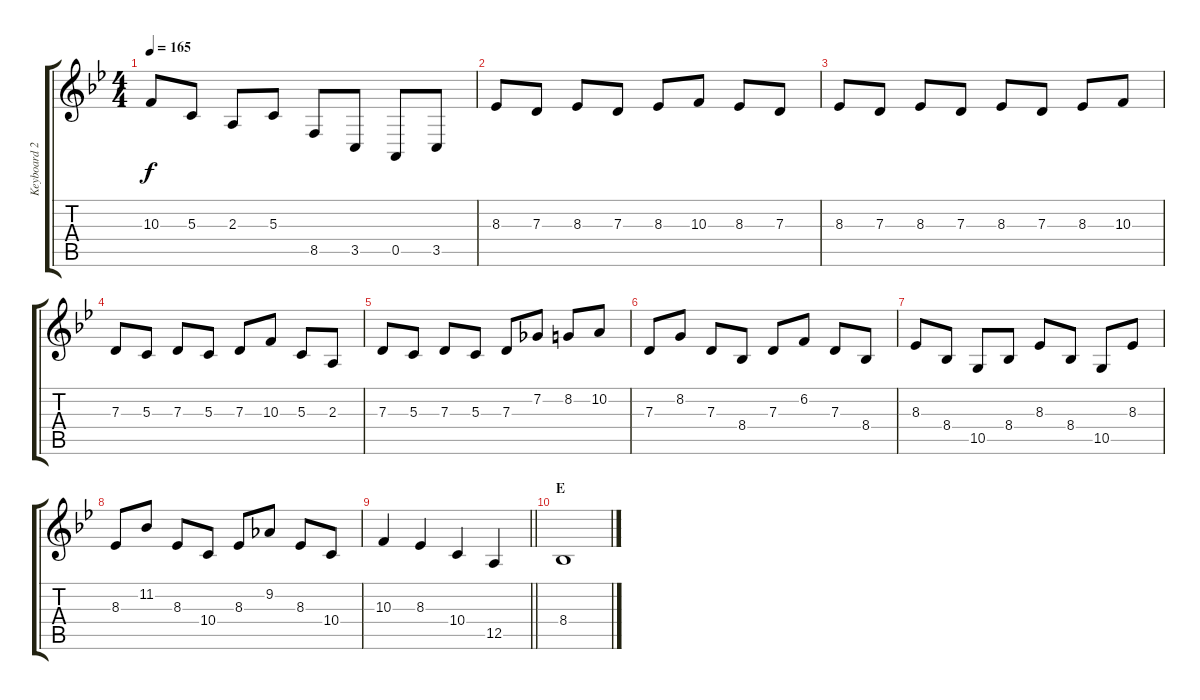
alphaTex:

\track ("Keyboard 2" "Keyboard 2") {instrument electricgrandpiano}
\staff {score tabs}
\tuning (E4 B3 G3 D3 A2 C2) {hide}
\ts (4 4)
\tempo 165
\clef g2
\ks bb
10.3.8{dy f} 5.3.8 2.3.8 5.3.8 8.5.8 3.5.8 0.5.8 3.5.8 |
8.3.8 7.3.8 8.3.8 7.3.8 8.3.8 10.3.8 8.3.8 7.3.8 |
8.3.8 7.3.8 8.3.8 7.3.8 8.3.8 7.3.8 8.3.8 10.3.8 |
7.3.8 5.3.8 7.3.8 5.3.8 7.3.8 10.3.8 5.3.8 2.3.8 |
7.3.8 5.3.8 7.3.8 5.3.8 7.3.8 7.2.8 8.2.8 10.2.8 |
7.3.8 8.2.8 7.3.8 8.4.8 7.3.8 6.2.8 7.3.8 8.4.8 |
8.3.8 8.4.8 10.5.8 8.4.8 8.3.8 8.4.8 10.5.8 8.3.8 |
8.3.8 11.2.8 8.3.8 10.4.8 8.3.8 9.2.8 8.3.8 10.4.8 |
\barLineRight lightlight
10.3.4 8.3.4 10.4.4 12.5.4 |
\section ("" "E")
8.4.1
